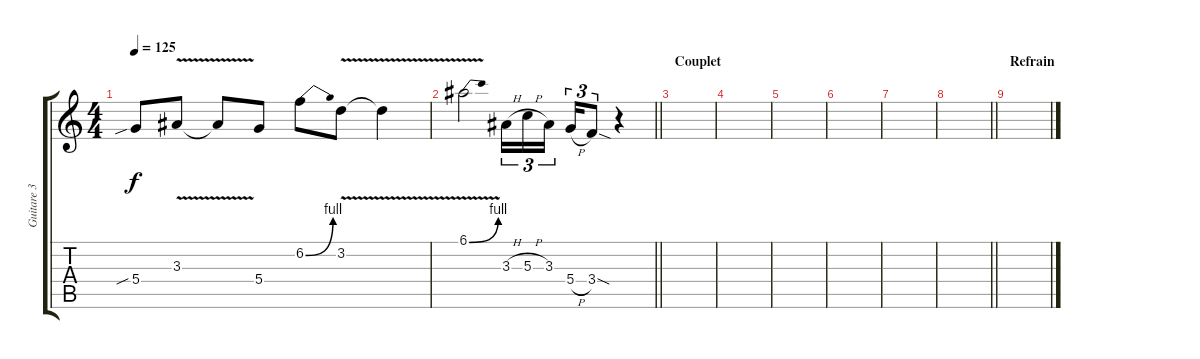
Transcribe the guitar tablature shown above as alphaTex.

\track ("Guitare 3" "Guitare 3") {instrument distortionguitar}
\staff {score tabs}
\tuning (E4 B3 G3 D3 A2 E2) {hide}
\ts (4 4)
\tempo 125
\clef g2
\ks c
5.4{sib}.8{dy f} 3.3{v}.8 3.3{t}.8 5.4.8 6.2{be (bend 0 0 60 4)}.8 3.2{v}.8 3.2{t}.4 |
\barLineRight lightlight
6.1{be (bend 0 0 60 4) v}.2 3.3{h}.16{tu (3 2)} 5.3{h}.16{tu (3 2)} 3.3.16{tu (3 2) beam splitsecondary} 5.4{h}.16{tu (3 2)} 3.4{sod}.8{tu (3 2)} r.4 |
\section ("" "Couplet")
|
|
|
|
|
\barLineRight lightlight
|
\section ("" "Refrain")
